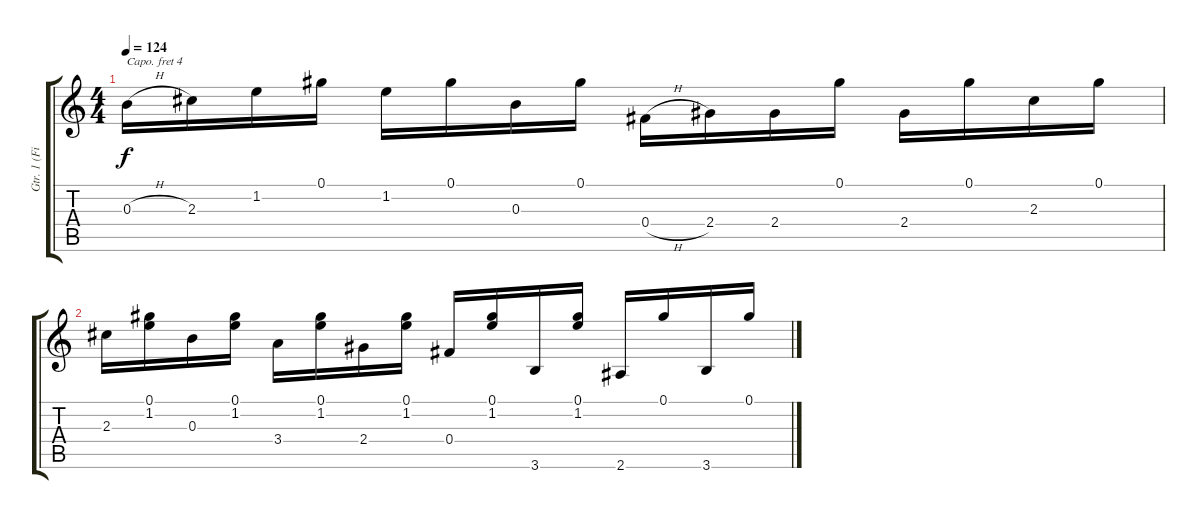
\track ("Gtr. 1 (Fingerstyle)" "Gtr. 1 (Fi") {instrument acousticguitarsteel}
\staff {score tabs}
\capo 4
\tuning (E4 B3 G3 D3 A2 E2) {hide}
\ts (4 4)
\tempo 124
\clef g2
\ks c
0.3{h}.16{dy f} 2.3.16 1.2.16 0.1.16 1.2.16 0.1.16 0.3.16 0.1.16 0.4{h}.16 2.4.16 2.4.16 0.1.16 2.4.16 0.1.16 2.3.16 0.1.16 |
2.3.16 (0.1 1.2).16 0.3.16 (0.1 1.2).16 3.4.16 (0.1 1.2).16 2.4.16 (0.1 1.2).16 0.4.16 (0.1 1.2).16 3.6.16 (0.1 1.2).16 2.6.16 0.1.16 3.6.16 0.1.16
